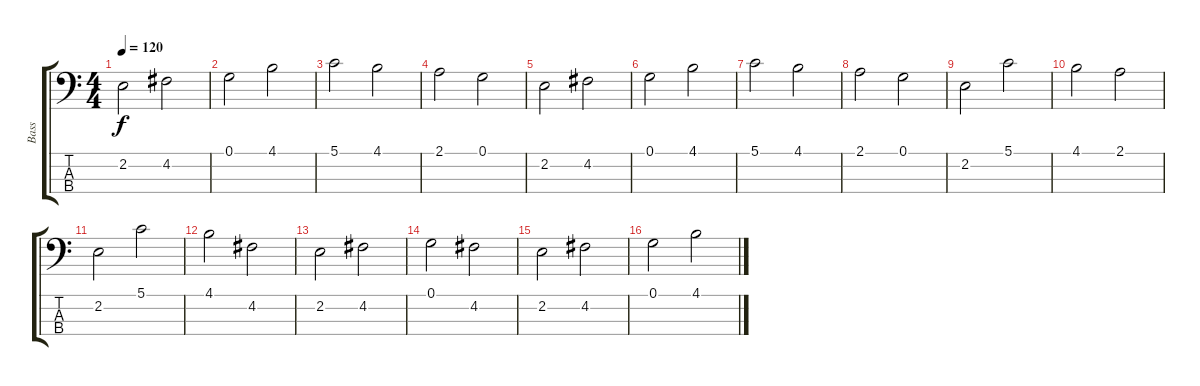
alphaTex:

\track ("Bass" "Bass") {instrument fretlessbass}
\staff {score tabs}
\tuning (G2 D2 A1 E1) {hide}
\ts (4 4)
\tempo 120
\clef f4
\ks c
2.2.2{dy f} 4.2.2 |
0.1.2 4.1.2 |
5.1.2 4.1.2 |
2.1.2 0.1.2 |
2.2.2 4.2.2 |
0.1.2 4.1.2 |
5.1.2 4.1.2 |
2.1.2 0.1.2 |
2.2.2 5.1.2 |
4.1.2 2.1.2 |
2.2.2 5.1.2 |
4.1.2 4.2.2 |
2.2.2 4.2.2 |
0.1.2 4.2.2 |
2.2.2 4.2.2 |
0.1.2 4.1.2
